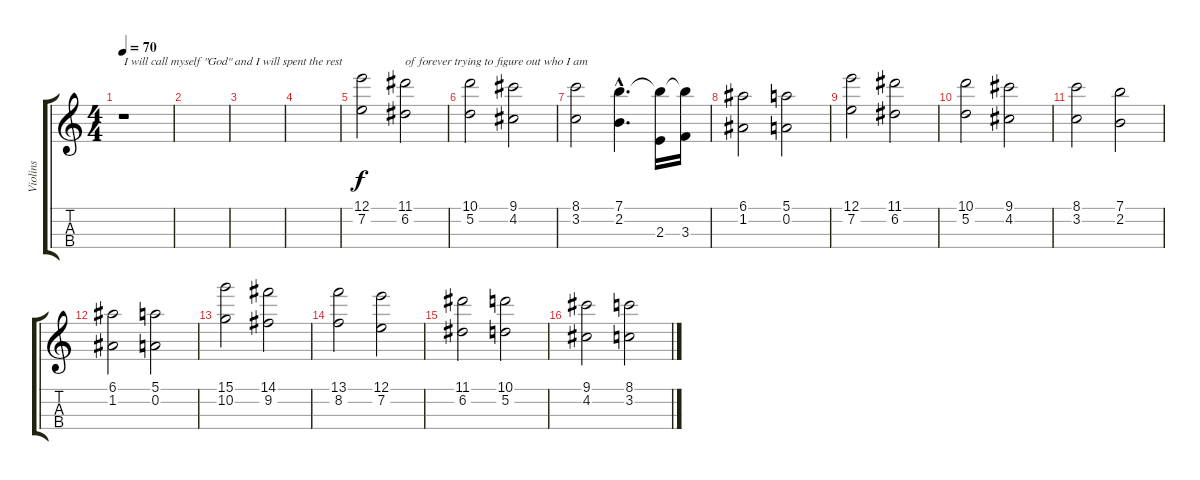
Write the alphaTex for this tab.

\track ("Violins" "Violins") {instrument violin}
\staff {score tabs}
\tuning (E5 A4 D4 G3) {hide}
\ts (4 4)
\tempo 70
\clef g2
\ks c
r.1{txt "I will call myself \"God\" and I will spent the rest" dy f instrument violin} |
|
|
|
(12.1 7.2).2 (11.1 6.2).2{txt "of forever trying to figure out who I am"} |
(10.1 5.2).2 (9.1 4.2).2 |
(8.1 3.2).2 (7.1{hac} 2.2{hac}).4{d} (7.1{t} 2.3).16 (7.1{t} 3.3).16 |
(6.1 1.2).2 (5.1 0.2).2 |
(12.1 7.2).2 (11.1 6.2).2 |
(10.1 5.2).2 (9.1 4.2).2 |
(8.1 3.2).2 (7.1 2.2).2 |
(6.1 1.2).2 (5.1 0.2).2 |
(15.1 10.2).2{volume 9} (14.1 9.2).2 |
(13.1 8.2).2 (12.1 7.2).2 |
(11.1 6.2).2 (10.1 5.2).2 |
(9.1 4.2).2 (8.1 3.2).2
